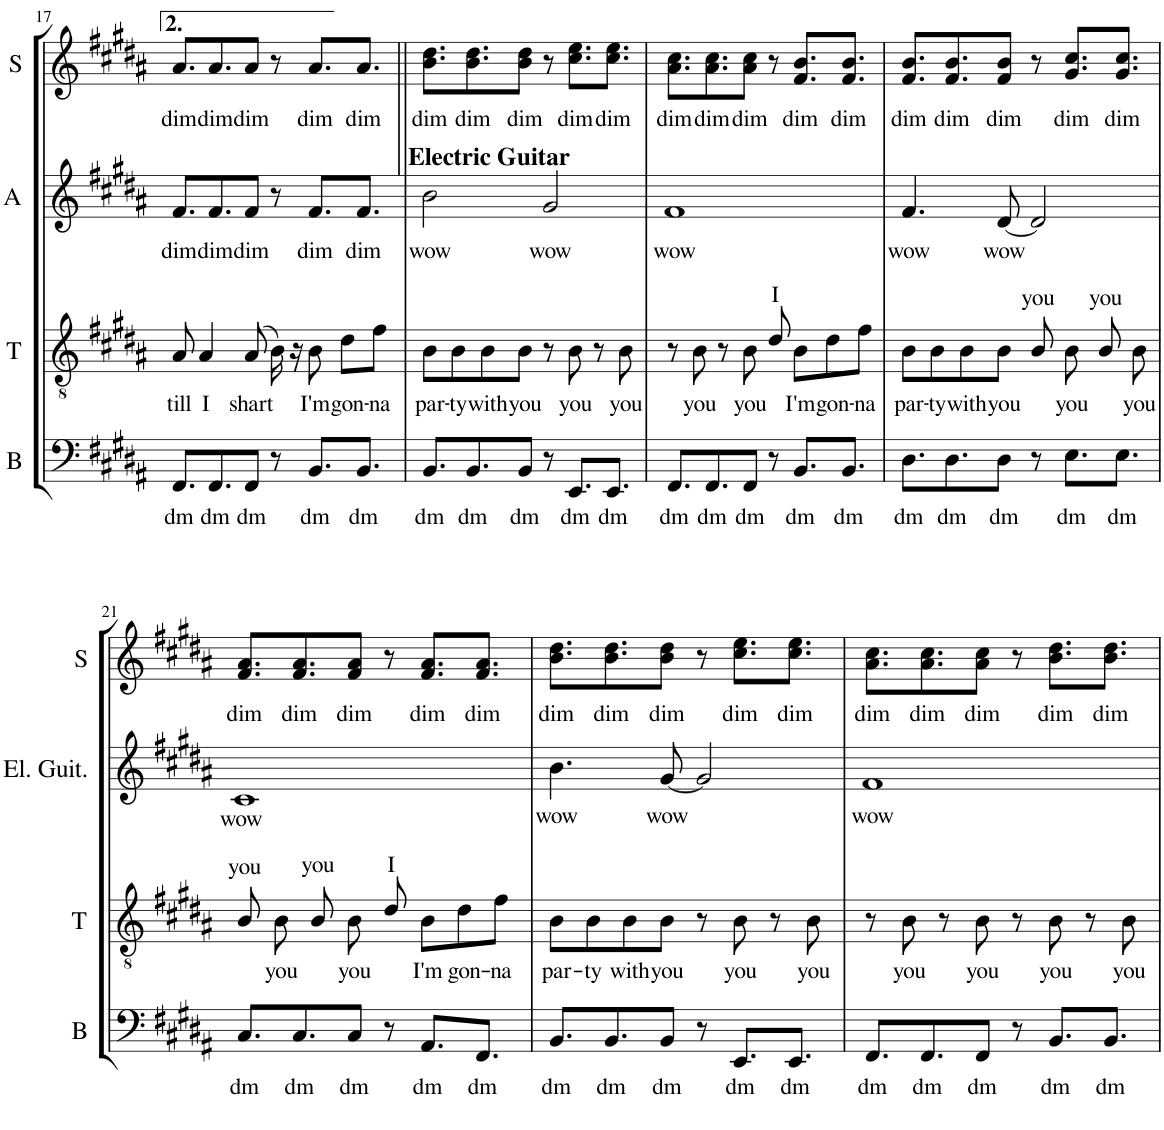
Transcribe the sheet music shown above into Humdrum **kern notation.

**kern	**text	**kern	**text	**kern	**text	**kern	**text
*part4	*part4	*part3	*part3	*part2	*part2	*part1	*part1
*staff4	*staff4	*staff3	*staff3	*staff2	*staff2	*staff1	*staff1
*I"Bass	*	*I"Tenor	*	*I"Alto	*	*I"Soprano	*
*I'B	*	*I'T	*	*I'A	*	*I'S	*
!!LO:PB:g=z
*clefF4	*	*clefGv2	*	*clefG2	*	*clefG2	*
*	*	*Trd8c14	*	*	*	*	*
*k[f#c#g#d#a#]	*	*k[f#c#g#d#a#]	*	*k[f#c#g#d#a#]	*	*k[f#c#g#d#a#]	*
*M4/4	*	*M4/4	*	*M4/4	*	*M4/4	*
=17	=17	=17	=17	=17	=17	=17	=17
!	!LO:LY:b	!	!LO:LY:b	!	!LO:LY:b	!	!LO:LY:b
8.FF#/L	dm	8A#/	till	8.f#/L	dim	8.a#/L	dim
!	!	!	!LO:LY:b	!	!	!	!
.	.	4A#/	I	.	.	.	.
!	!LO:LY:b	!	!	!	!LO:LY:b	!	!LO:LY:b
8.FF#/	dm	.	.	8.f#/	dim	8.a#/	dim
!	!LO:LY:b	!	!LO:LY:b	!	!LO:LY:b	!	!LO:LY:b
8FF#/J	dm	(8A#/	shart	8f#/J	dim	8a#/J	dim
8r	.	16B\)	.	8r	.	8r	.
.	.	16r	.	.	.	.	.
!	!LO:LY:b	!	!LO:LY:b	!	!LO:LY:b	!	!LO:LY:b
8.BB/L	dm	8B\	I'm	8.f#/L	dim	8.a#/L	dim
!	!	!	!LO:LY:b	!	!	!	!
.	.	8d#\L	gon-	.	.	.	.
!	!LO:LY:b	!	!	!	!LO:LY:b	!	!LO:LY:b
8.BB/J	dm	.	.	8.f#/J	dim	8.a#/J	dim
!	!	!	!LO:LY:b	!	!	!	!
.	.	8f#\J	-na	.	.	.	.
=18||	=18||	=18||	=18||	=18||	=18||	=18||	=18||
!	!	!	!	!LO:TX:a:B:t=Electric Guitar	!	!	!
!	!LO:LY:b	!	!LO:LY:b	!	!LO:LY:b	!	!LO:LY:b
8.BB/L	dm	8B\L	par-	2b\	wow	8.b\ 8.dd#\L	dim
!	!	!	!LO:LY:b	!	!	!	!
.	.	8B\	-ty	.	.	.	.
!	!LO:LY:b	!	!	!	!	!	!LO:LY:b
8.BB/	dm	.	.	.	.	8.b\ 8.dd#\	dim
!	!	!	!LO:LY:b	!	!	!	!
.	.	8B\	with	.	.	.	.
!	!LO:LY:b	!	!LO:LY:b	!	!	!	!LO:LY:b
8BB/J	dm	8B\J	you	.	.	8b\ 8dd#\J	dim
!	!	!	!	!	!LO:LY:b	!	!
8r	.	8r	.	2g#/	wow	8r	.
!	!LO:LY:b	!	!LO:LY:b	!	!	!	!LO:LY:b
8.EE/L	dm	8B\	you	.	.	8.cc#\ 8.ee\L	dim
.	.	8r	.	.	.	.	.
!	!LO:LY:b	!	!	!	!	!	!LO:LY:b
8.EE/J	dm	.	.	.	.	8.cc#\ 8.ee\J	dim
!	!	!	!LO:LY:b	!	!	!	!
.	.	8B\	you	.	.	.	.
=19	=19	=19	=19	=19	=19	=19	=19
!	!LO:LY:b	!	!	!	!LO:LY:b	!	!LO:LY:b
8.FF#/L	dm	8r	.	1f#	wow	8.a#\ 8.cc#\L	dim
!	!	!	!LO:LY:b	!	!	!	!
.	.	8B\	you	.	.	.	.
!	!LO:LY:b	!	!	!	!	!	!LO:LY:b
8.FF#/	dm	.	.	.	.	8.a#\ 8.cc#\	dim
.	.	8r	.	.	.	.	.
!	!LO:LY:b	!	!LO:LY:b	!	!	!	!LO:LY:b
8FF#/J	dm	8B\	you	.	.	8a#\ 8cc#\J	dim
!	!	!	!LO:LY:a	!	!	!	!
8r	.	8d#/	I	.	.	8r	.
!	!LO:LY:b	!	!LO:LY:b	!	!	!	!LO:LY:b
8.BB/L	dm	8B\L	I'm	.	.	8.f#/ 8.b/L	dim
!	!	!	!LO:LY:b	!	!	!	!
.	.	8d#\	gon-	.	.	.	.
!	!LO:LY:b	!	!	!	!	!	!LO:LY:b
8.BB/J	dm	.	.	.	.	8.f#/ 8.b/J	dim
!	!	!	!LO:LY:b	!	!	!	!
.	.	8f#\J	-na	.	.	.	.
=20	=20	=20	=20	=20	=20	=20	=20
!	!LO:LY:b	!	!LO:LY:b	!	!LO:LY:b	!	!LO:LY:b
8.D#\L	dm	8B\L	par-	4.f#/	wow	8.f#/ 8.b/L	dim
!	!	!	!LO:LY:b	!	!	!	!
.	.	8B\	-ty	.	.	.	.
!	!LO:LY:b	!	!	!	!	!	!LO:LY:b
8.D#\	dm	.	.	.	.	8.f#/ 8.b/	dim
!	!	!	!LO:LY:b	!	!	!	!
.	.	8B\	with	.	.	.	.
!	!LO:LY:b	!	!LO:LY:b	!	!LO:LY:b	!	!LO:LY:b
8D#\J	dm	8B\J	you	[8d#/	wow	8f#/ 8b/J	dim
!	!	!	!LO:LY:a	!	!	!	!
8r	.	8B/	you	2d#/]	.	8r	.
!	!LO:LY:b	!	!LO:LY:b	!	!	!	!LO:LY:b
8.E\L	dm	8B\	you	.	.	8.g#/ 8.cc#/L	dim
!	!	!	!LO:LY:a	!	!	!	!
.	.	8B/	you	.	.	.	.
!	!LO:LY:b	!	!	!	!	!	!LO:LY:b
8.E\J	dm	.	.	.	.	8.g#/ 8.cc#/J	dim
!	!	!	!LO:LY:b	!	!	!	!
.	.	8B\	you	.	.	.	.
!!LO:LB:g=z
=21	=21	=21	=21	=21	=21	=21	=21
!	!LO:LY:b	!	!LO:LY:a	!	!LO:LY:b	!	!LO:LY:b
8.C#/L	dm	8B/	you	1c#	wow	8.f#/ 8.a#/L	dim
!	!	!	!LO:LY:b	!	!	!	!
.	.	8B\	you	.	.	.	.
!	!LO:LY:b	!	!	!	!	!	!LO:LY:b
8.C#/	dm	.	.	.	.	8.f#/ 8.a#/	dim
!	!	!	!LO:LY:a	!	!	!	!
.	.	8B/	you	.	.	.	.
!	!LO:LY:b	!	!LO:LY:b	!	!	!	!LO:LY:b
8C#/J	dm	8B\	you	.	.	8f#/ 8a#/J	dim
!	!	!	!LO:LY:a	!	!	!	!
8r	.	8d#/	I	.	.	8r	.
!	!LO:LY:b	!	!LO:LY:b	!	!	!	!LO:LY:b
8.AA#/L	dm	8B\L	I'm	.	.	8.f#/ 8.a#/L	dim
!	!	!	!LO:LY:b	!	!	!	!
.	.	8d#\	gon-	.	.	.	.
!	!LO:LY:b	!	!	!	!	!	!LO:LY:b
8.FF#/J	dm	.	.	.	.	8.f#/ 8.a#/J	dim
!	!	!	!LO:LY:b	!	!	!	!
.	.	8f#\J	-na	.	.	.	.
=22	=22	=22	=22	=22	=22	=22	=22
!	!LO:LY:b	!	!LO:LY:b	!	!LO:LY:b	!	!LO:LY:b
8.BB/L	dm	8B\L	par-	4.b\	wow	8.b\ 8.dd#\L	dim
!	!	!	!LO:LY:b	!	!	!	!
.	.	8B\	-ty	.	.	.	.
!	!LO:LY:b	!	!	!	!	!	!LO:LY:b
8.BB/	dm	.	.	.	.	8.b\ 8.dd#\	dim
!	!	!	!LO:LY:b	!	!	!	!
.	.	8B\	with	.	.	.	.
!	!LO:LY:b	!	!LO:LY:b	!	!LO:LY:b	!	!LO:LY:b
8BB/J	dm	8B\J	you	[8g#/	wow	8b\ 8dd#\J	dim
8r	.	8r	.	2g#/]	.	8r	.
!	!LO:LY:b	!	!LO:LY:b	!	!	!	!LO:LY:b
8.EE/L	dm	8B\	you	.	.	8.cc#\ 8.ee\L	dim
.	.	8r	.	.	.	.	.
!	!LO:LY:b	!	!	!	!	!	!LO:LY:b
8.EE/J	dm	.	.	.	.	8.cc#\ 8.ee\J	dim
!	!	!	!LO:LY:b	!	!	!	!
.	.	8B\	you	.	.	.	.
=23	=23	=23	=23	=23	=23	=23	=23
!	!LO:LY:b	!	!	!	!LO:LY:b	!	!LO:LY:b
8.FF#/L	dm	8r	.	1f#	wow	8.a#\ 8.cc#\L	dim
!	!	!	!LO:LY:b	!	!	!	!
.	.	8B\	you	.	.	.	.
!	!LO:LY:b	!	!	!	!	!	!LO:LY:b
8.FF#/	dm	.	.	.	.	8.a#\ 8.cc#\	dim
.	.	8r	.	.	.	.	.
!	!LO:LY:b	!	!LO:LY:b	!	!	!	!LO:LY:b
8FF#/J	dm	8B\	you	.	.	8a#\ 8cc#\J	dim
8r	.	8r	.	.	.	8r	.
!	!LO:LY:b	!	!LO:LY:b	!	!	!	!LO:LY:b
8.BB/L	dm	8B\	you	.	.	8.b\ 8.dd#\L	dim
.	.	8r	.	.	.	.	.
!	!LO:LY:b	!	!	!	!	!	!LO:LY:b
8.BB/J	dm	.	.	.	.	8.b\ 8.dd#\J	dim
!	!	!	!LO:LY:b	!	!	!	!
.	.	8B\	you	.	.	.	.
=	=	=	=	=	=	=	=
*-	*-	*-	*-	*-	*-	*-	*-
